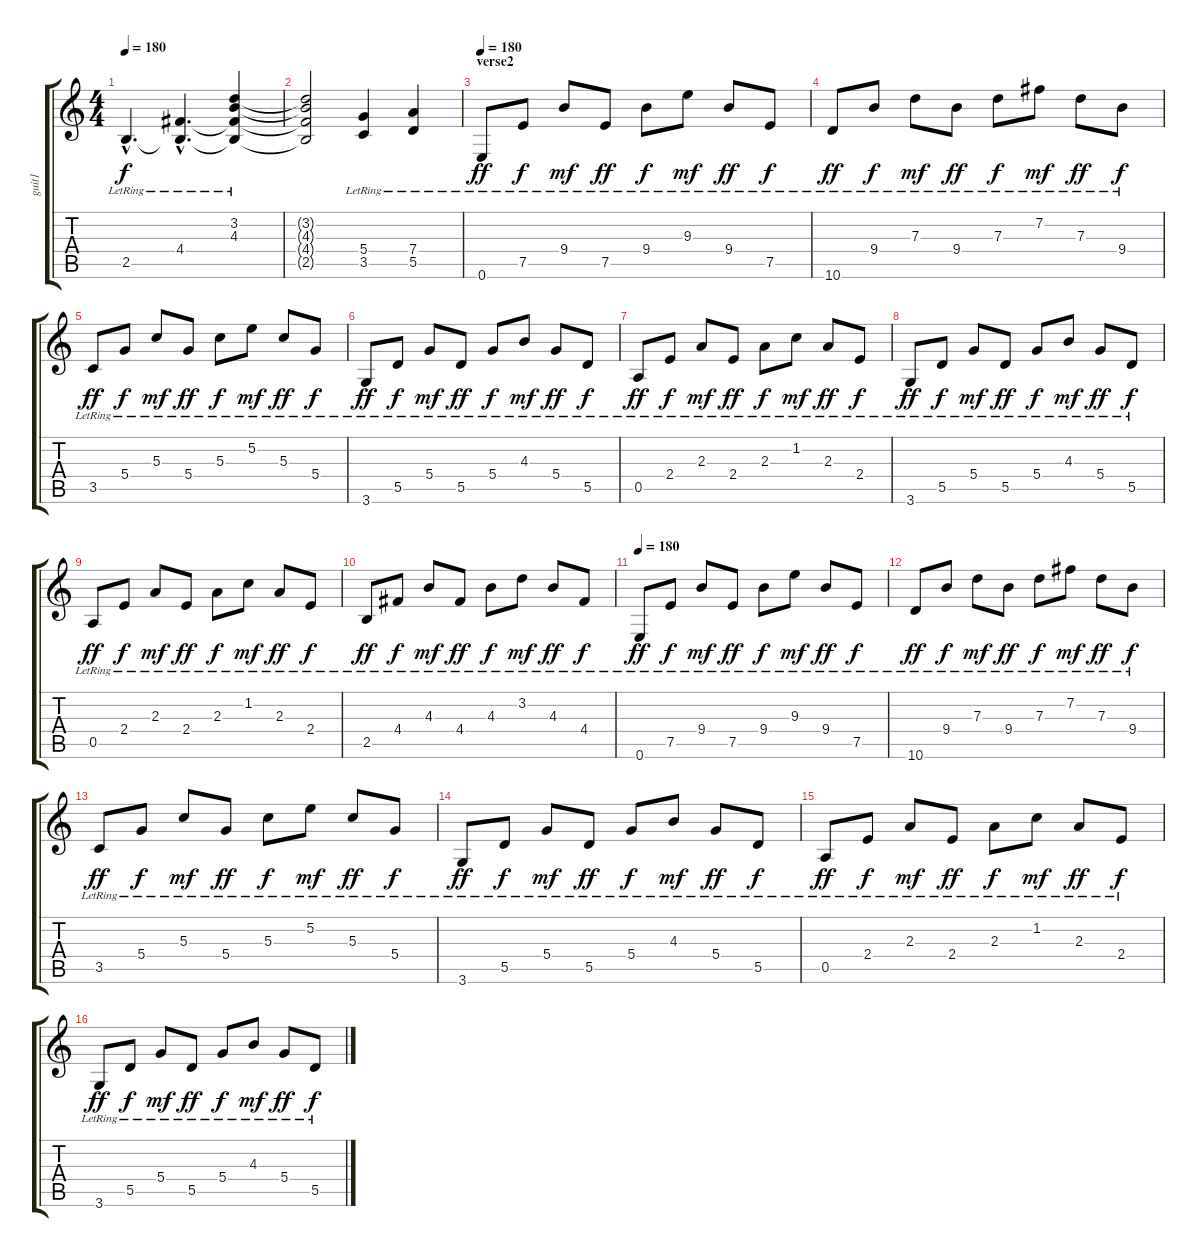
\track ("guit1" "guit1") {instrument distortionguitar}
\staff {score tabs}
\tuning (E4 B3 G3 D3 A2 E2) {hide}
\ts (4 4)
\tempo 180
\clef g2
\ks c
2.5{hac lr}.4{d dy f} (4.4{hac lr} 2.5{hac t}).4{d} (3.2{lr} 4.3{lr} 4.4{t} 2.5{t}).4 |
(3.2{t} 4.3{t} 4.4{t} 2.5{t}).2 (5.4{lr} 3.5{lr}).4 (7.4{lr} 5.5{lr}).4 |
\section ("" "verse2")
\tempo 180
0.6{lr}.8{dy ff instrument acousticguitarsteel} 7.5{lr}.8{dy f} 9.4{lr}.8{dy mf} 7.5{lr}.8{dy ff} 9.4{lr}.8{dy f} 9.3{lr}.8{dy mf} 9.4{lr}.8{dy ff} 7.5{lr}.8{dy f} |
10.6{lr}.8{dy ff} 9.4{lr}.8{dy f} 7.3{lr}.8{dy mf} 9.4{lr}.8{dy ff} 7.3{lr}.8{dy f} 7.2{lr}.8{dy mf} 7.3{lr}.8{dy ff} 9.4{lr}.8{dy f} |
3.5{lr}.8{dy ff} 5.4{lr}.8{dy f} 5.3{lr}.8{dy mf} 5.4{lr}.8{dy ff} 5.3{lr}.8{dy f} 5.2{lr}.8{dy mf} 5.3{lr}.8{dy ff} 5.4{lr}.8{dy f} |
3.6{lr}.8{dy ff} 5.5{lr}.8{dy f} 5.4{lr}.8{dy mf} 5.5{lr}.8{dy ff} 5.4{lr}.8{dy f} 4.3{lr}.8{dy mf} 5.4{lr}.8{dy ff} 5.5{lr}.8{dy f} |
0.5{lr}.8{dy ff} 2.4{lr}.8{dy f} 2.3{lr}.8{dy mf} 2.4{lr}.8{dy ff} 2.3{lr}.8{dy f} 1.2{lr}.8{dy mf} 2.3{lr}.8{dy ff} 2.4{lr}.8{dy f} |
3.6{lr}.8{dy ff} 5.5{lr}.8{dy f} 5.4{lr}.8{dy mf} 5.5{lr}.8{dy ff} 5.4{lr}.8{dy f} 4.3{lr}.8{dy mf} 5.4{lr}.8{dy ff} 5.5{lr}.8{dy f} |
0.5{lr}.8{dy ff} 2.4{lr}.8{dy f} 2.3{lr}.8{dy mf} 2.4{lr}.8{dy ff} 2.3{lr}.8{dy f} 1.2{lr}.8{dy mf} 2.3{lr}.8{dy ff} 2.4{lr}.8{dy f} |
2.5{lr}.8{dy ff} 4.4{lr}.8{dy f} 4.3{lr}.8{dy mf} 4.4{lr}.8{dy ff} 4.3{lr}.8{dy f} 3.2{lr}.8{dy mf} 4.3{lr}.8{dy ff} 4.4{lr}.8{dy f} |
\tempo 180
0.6{lr}.8{dy ff instrument acousticguitarsteel} 7.5{lr}.8{dy f} 9.4{lr}.8{dy mf} 7.5{lr}.8{dy ff} 9.4{lr}.8{dy f} 9.3{lr}.8{dy mf} 9.4{lr}.8{dy ff} 7.5{lr}.8{dy f} |
10.6{lr}.8{dy ff} 9.4{lr}.8{dy f} 7.3{lr}.8{dy mf} 9.4{lr}.8{dy ff} 7.3{lr}.8{dy f} 7.2{lr}.8{dy mf} 7.3{lr}.8{dy ff} 9.4{lr}.8{dy f} |
3.5{lr}.8{dy ff} 5.4{lr}.8{dy f} 5.3{lr}.8{dy mf} 5.4{lr}.8{dy ff} 5.3{lr}.8{dy f} 5.2{lr}.8{dy mf} 5.3{lr}.8{dy ff} 5.4{lr}.8{dy f} |
3.6{lr}.8{dy ff} 5.5{lr}.8{dy f} 5.4{lr}.8{dy mf} 5.5{lr}.8{dy ff} 5.4{lr}.8{dy f} 4.3{lr}.8{dy mf} 5.4{lr}.8{dy ff} 5.5{lr}.8{dy f} |
0.5{lr}.8{dy ff} 2.4{lr}.8{dy f} 2.3{lr}.8{dy mf} 2.4{lr}.8{dy ff} 2.3{lr}.8{dy f} 1.2{lr}.8{dy mf} 2.3{lr}.8{dy ff} 2.4{lr}.8{dy f} |
3.6{lr}.8{dy ff} 5.5{lr}.8{dy f} 5.4{lr}.8{dy mf} 5.5{lr}.8{dy ff} 5.4{lr}.8{dy f} 4.3{lr}.8{dy mf} 5.4{lr}.8{dy ff} 5.5{lr}.8{dy f}
